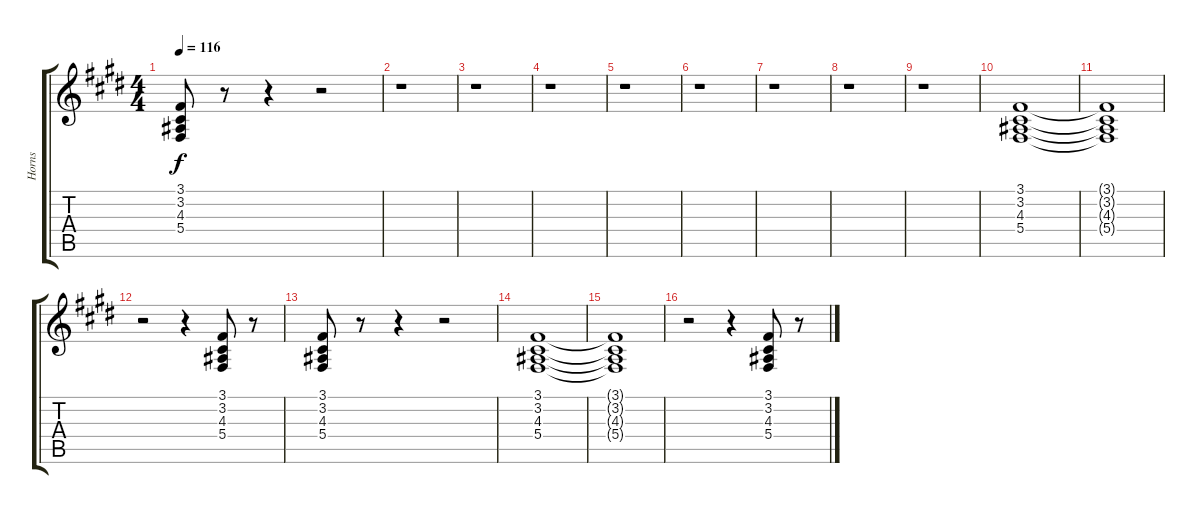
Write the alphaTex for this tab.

\track ("Horns" "Horns") {instrument brasssection}
\staff {score tabs}
\tuning (Eb4 Bb3 Gb3 Db3 Ab2 Eb2) {hide}
\ts (4 4)
\tempo 116
\clef g2
\ks e
(3.1 3.2 4.3 5.4).8{dy f} r.8 r.4 r.2 |
r.1 |
r.1 |
r.1 |
r.1 |
r.1 |
r.1 |
r.1 |
r.1 |
(3.1 3.2 4.3 5.4).1 |
(3.1{t} 3.2{t} 4.3{t} 5.4{t}).1 |
r.2 r.4 (3.1 3.2 4.3 5.4).8 r.8 |
(3.1 3.2 4.3 5.4).8 r.8 r.4 r.2 |
(3.1 3.2 4.3 5.4).1 |
(3.1{t} 3.2{t} 4.3{t} 5.4{t}).1 |
r.2 r.4 (3.1 3.2 4.3 5.4).8 r.8
